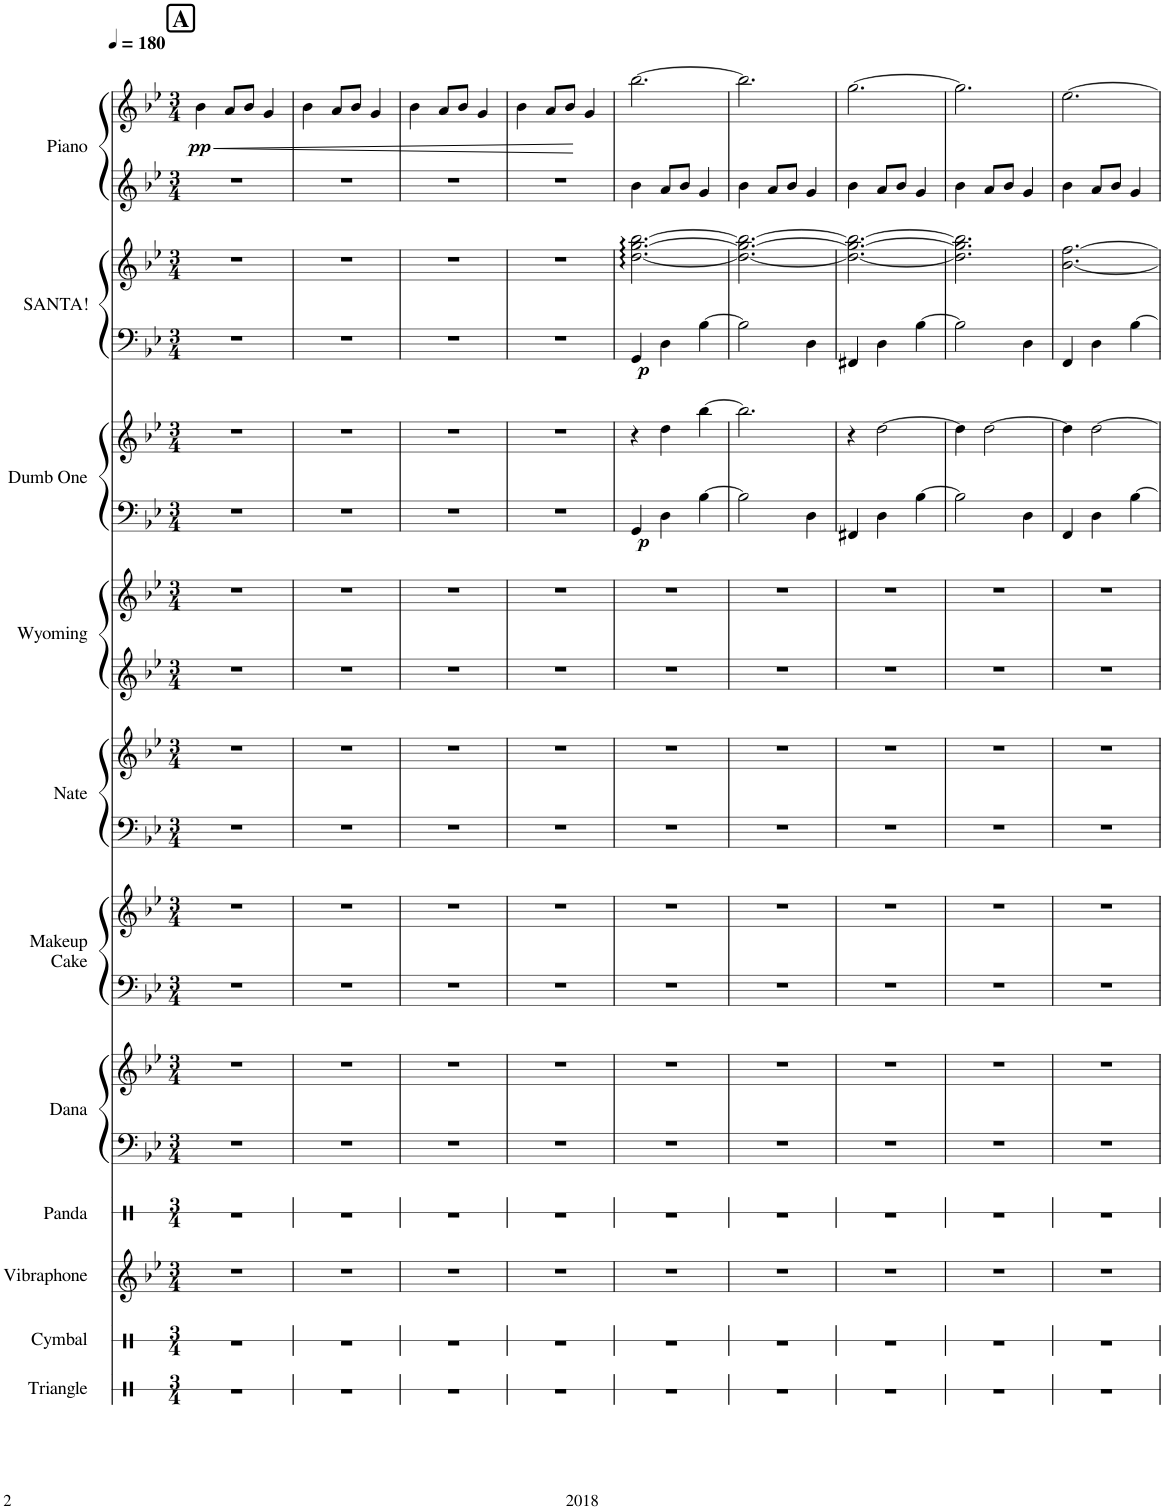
**kern	**kern	**kern	**kern	**kern	**kern	**kern	**kern	**kern	**kern	**kern	**kern	**kern	**kern	**dynam	**kern	**kern	**dynam	**kern	**kern	**dynam
*part11	*part10	*part9	*part8	*part7	*part7	*part6	*part6	*part5	*part5	*part4	*part4	*part3	*part3	*part3	*part2	*part2	*part2	*part1	*part1	*part1
*staff18	*staff17	*staff16	*staff15	*staff14	*staff13	*staff12	*staff11	*staff10	*staff9	*staff8	*staff7	*staff6	*staff5	*staff5/6	*staff4	*staff3	*staff3/4	*staff2	*staff1	*staff1/2
*I"Triangle	*I"Cymbal	*I"Vibraphone	*I"Panda	*I"Dana	*	*I"Makeup Cake	*	*I"Nate	*	*I"Wyoming	*	*I"Dumb One	*	*	*I"SANTA!	*	*	*I"Piano	*	*
*I'Trgl.	*I'Cym.	*I'Vib.	*I'P	*I'D	*	*	*	*I'N	*	*	*	*	*	*	*I'S	*	*	*I'Pno.	*	*
*stria1	*stria1	*	*stria1	*	*	*	*	*	*	*	*	*	*	*	*	*	*	*	*	*
*clefX	*clefX	*clefG2	*clefX	*clefF4	*clefG2	*clefF4	*clefG2	*clefF4	*clefG2	*clefG2	*clefG2	*clefF4	*clefG2	*	*clefF4	*clefG2	*	*clefG2	*clefG2	*
*k[]	*k[]	*k[b-e-]	*k[]	*k[b-e-]	*k[b-e-]	*k[b-e-]	*k[b-e-]	*k[b-e-]	*k[b-e-]	*k[b-e-]	*k[b-e-]	*k[b-e-]	*k[b-e-]	*	*k[b-e-]	*k[b-e-]	*	*k[b-e-]	*k[b-e-]	*
*M3/4	*M3/4	*M3/4	*M3/4	*M3/4	*M3/4	*M3/4	*M3/4	*M3/4	*M3/4	*M3/4	*M3/4	*M3/4	*M3/4	*	*M3/4	*M3/4	*	*M3/4	*M3/4	*
*MM180	*MM180	*MM180	*MM180	*MM180	*MM180	*MM180	*MM180	*MM180	*MM180	*MM180	*MM180	*MM180	*MM180	*	*MM180	*MM180	*	*MM180	*MM180	*
!!LO:REH:place=s1:a:B:cj:fs=16:t=A
=1	=1	=1	=1	=1	=1	=1	=1	=1	=1	=1	=1	=1	=1	=1	=1	=1	=1	=1	=1	=1
!	!	!	!	!	!	!	!	!	!	!	!	!	!	!	!	!	!	!	!	!LO:HP:b
!	!	!	!	!	!	!	!	!	!	!	!	!	!	!	!	!	!	!	!	!LO:DY:n=1:b
2.r	2.r	2.r	2.r	2.r	2.r	2.r	2.r	2.r	2.r	2.r	2.r	2.r	2.r	.	2.r	2.r	.	2.r	4b-\	< pp
.	.	.	.	.	.	.	.	.	.	.	.	.	.	.	.	.	.	.	8a/L	.
.	.	.	.	.	.	.	.	.	.	.	.	.	.	.	.	.	.	.	8b-/J	.
.	.	.	.	.	.	.	.	.	.	.	.	.	.	.	.	.	.	.	4g/	.
=2	=2	=2	=2	=2	=2	=2	=2	=2	=2	=2	=2	=2	=2	=2	=2	=2	=2	=2	=2	=2
2.r	2.r	2.r	2.r	2.r	2.r	2.r	2.r	2.r	2.r	2.r	2.r	2.r	2.r	.	2.r	2.r	.	2.r	4b-\	.
.	.	.	.	.	.	.	.	.	.	.	.	.	.	.	.	.	.	.	8a/L	.
.	.	.	.	.	.	.	.	.	.	.	.	.	.	.	.	.	.	.	8b-/J	.
.	.	.	.	.	.	.	.	.	.	.	.	.	.	.	.	.	.	.	4g/	.
=3	=3	=3	=3	=3	=3	=3	=3	=3	=3	=3	=3	=3	=3	=3	=3	=3	=3	=3	=3	=3
2.r	2.r	2.r	2.r	2.r	2.r	2.r	2.r	2.r	2.r	2.r	2.r	2.r	2.r	.	2.r	2.r	.	2.r	4b-\	.
.	.	.	.	.	.	.	.	.	.	.	.	.	.	.	.	.	.	.	8a/L	.
.	.	.	.	.	.	.	.	.	.	.	.	.	.	.	.	.	.	.	8b-/J	.
.	.	.	.	.	.	.	.	.	.	.	.	.	.	.	.	.	.	.	4g/	.
=4	=4	=4	=4	=4	=4	=4	=4	=4	=4	=4	=4	=4	=4	=4	=4	=4	=4	=4	=4	=4
2.r	2.r	2.r	2.r	2.r	2.r	2.r	2.r	2.r	2.r	2.r	2.r	2.r	2.r	.	2.r	2.r	.	2.r	4b-\	.
.	.	.	.	.	.	.	.	.	.	.	.	.	.	.	.	.	.	.	8a/L	.
.	.	.	.	.	.	.	.	.	.	.	.	.	.	.	.	.	.	.	8b-/J	.
.	.	.	.	.	.	.	.	.	.	.	.	.	.	.	.	.	.	.	4g/	.
.	.	.	.	.	.	.	.	.	.	.	.	.	.	.	.	.	.	.	.	[
=5	=5	=5	=5	=5	=5	=5	=5	=5	=5	=5	=5	=5	=5	=5	=5	=5	=5	=5	=5	=5
!	!	!	!	!	!	!	!	!	!	!	!	!	!	!LO:DY:b=2	!	!	!LO:DY:b=2	!	!	!
2.r	2.r	2.r	2.r	2.r	2.r	2.r	2.r	2.r	2.r	2.r	2.r	4GG/	4r	p	4GG/	[2.dd\ [2.gg\ [2.bb-\	p	4b-\	[2.bb-\	.
.	.	.	.	.	.	.	.	.	.	.	.	4D\	4dd\	.	4D\	.	.	8a/L	.	.
.	.	.	.	.	.	.	.	.	.	.	.	.	.	.	.	.	.	8b-/J	.	.
.	.	.	.	.	.	.	.	.	.	.	.	[4B-\	[4bb-\	.	[4B-\	.	.	4g/	.	.
=6	=6	=6	=6	=6	=6	=6	=6	=6	=6	=6	=6	=6	=6	=6	=6	=6	=6	=6	=6	=6
2.r	2.r	2.r	2.r	2.r	2.r	2.r	2.r	2.r	2.r	2.r	2.r	2B-\]	2.bb-\]	.	2B-\]	2.dd\_ 2.gg\_ 2.bb-\_	.	4b-\	2.bb-\]	.
.	.	.	.	.	.	.	.	.	.	.	.	.	.	.	.	.	.	8a/L	.	.
.	.	.	.	.	.	.	.	.	.	.	.	.	.	.	.	.	.	8b-/J	.	.
.	.	.	.	.	.	.	.	.	.	.	.	4D\	.	.	4D\	.	.	4g/	.	.
=7	=7	=7	=7	=7	=7	=7	=7	=7	=7	=7	=7	=7	=7	=7	=7	=7	=7	=7	=7	=7
2.r	2.r	2.r	2.r	2.r	2.r	2.r	2.r	2.r	2.r	2.r	2.r	4FF#X/	4r	.	4FF#X/	2.dd\_ 2.gg\_ 2.bb-\_	.	4b-\	[2.gg\	.
.	.	.	.	.	.	.	.	.	.	.	.	4D\	[2dd\	.	4D\	.	.	8a/L	.	.
.	.	.	.	.	.	.	.	.	.	.	.	.	.	.	.	.	.	8b-/J	.	.
.	.	.	.	.	.	.	.	.	.	.	.	[4B-\	.	.	[4B-\	.	.	4g/	.	.
=8	=8	=8	=8	=8	=8	=8	=8	=8	=8	=8	=8	=8	=8	=8	=8	=8	=8	=8	=8	=8
2.r	2.r	2.r	2.r	2.r	2.r	2.r	2.r	2.r	2.r	2.r	2.r	2B-\]	4dd\]	.	2B-\]	2.dd\] 2.gg\] 2.bb-\]	.	4b-\	2.gg\]	.
.	.	.	.	.	.	.	.	.	.	.	.	.	[2dd\	.	.	.	.	8a/L	.	.
.	.	.	.	.	.	.	.	.	.	.	.	.	.	.	.	.	.	8b-/J	.	.
.	.	.	.	.	.	.	.	.	.	.	.	4D\	.	.	4D\	.	.	4g/	.	.
=9	=9	=9	=9	=9	=9	=9	=9	=9	=9	=9	=9	=9	=9	=9	=9	=9	=9	=9	=9	=9
2.r	2.r	2.r	2.r	2.r	2.r	2.r	2.r	2.r	2.r	2.r	2.r	4FF/	4dd\]	.	4FF/	[2.b-\ [2.ff\	.	4b-\	[2.ee-\	.
.	.	.	.	.	.	.	.	.	.	.	.	4D\	[2dd\	.	4D\	.	.	8a/L	.	.
.	.	.	.	.	.	.	.	.	.	.	.	.	.	.	.	.	.	8b-/J	.	.
.	.	.	.	.	.	.	.	.	.	.	.	[4B-\	.	.	[4B-\	.	.	4g/	.	.
=	=	=	=	=	=	=	=	=	=	=	=	=	=	=	=	=	=	=	=	=
*-	*-	*-	*-	*-	*-	*-	*-	*-	*-	*-	*-	*-	*-	*-	*-	*-	*-	*-	*-	*-
